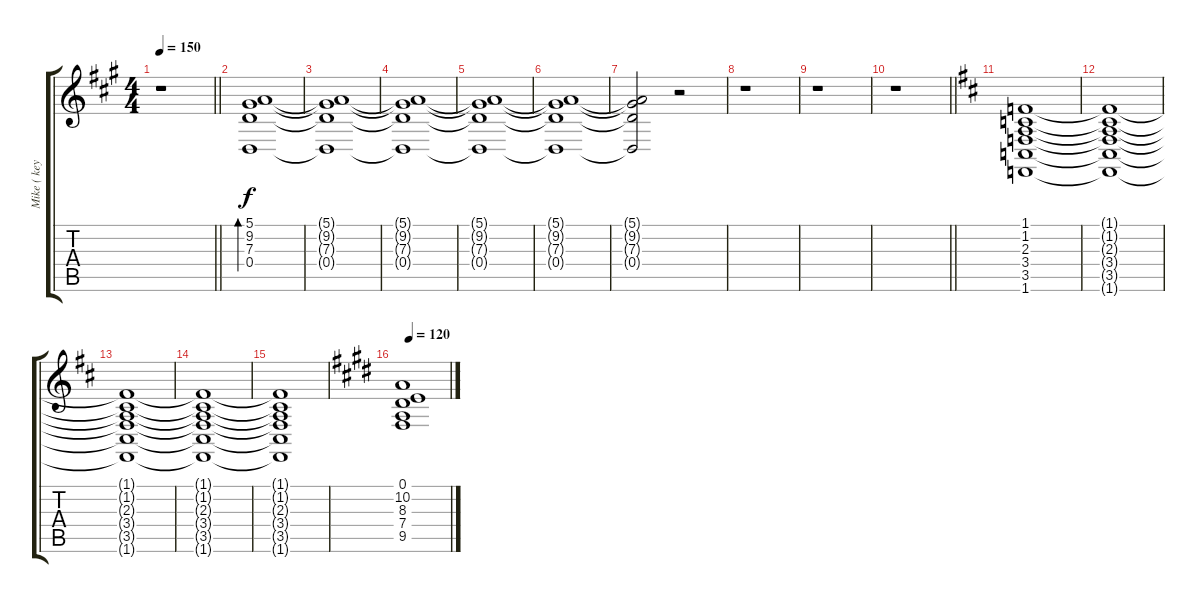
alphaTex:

\track ("Mike ( keyboard )" "Mike ( key") {instrument tremolostrings}
\staff {score tabs}
\tuning (E4 B3 G3 D3 A2 E2) {hide}
\ts (4 4)
\tempo 150
\clef g2
\barLineRight lightlight
\ks a
r.1{dy f instrument tremolostrings} |
\section ("" " ")
(5.1 9.2 7.3 0.4).1{bd 60} |
(5.1{t} 9.2{t} 7.3{t} 0.4{t}).1 |
(5.1{t} 9.2{t} 7.3{t} 0.4{t}).1 |
(5.1{t} 9.2{t} 7.3{t} 0.4{t}).1 |
(5.1{t} 9.2{t} 7.3{t} 0.4{t}).1 |
(5.1{t} 9.2{t} 7.3{t} 0.4{t}).2 r.2 |
r.1 |
r.1 |
\barLineRight lightlight
r.1 |
\section ("" " ")
\ks d
(1.1 1.2 2.3 3.4 3.5 1.6).1 |
(1.1{t} 1.2{t} 2.3{t} 3.4{t} 3.5{t} 1.6{t}).1 |
(1.1{t} 1.2{t} 2.3{t} 3.4{t} 3.5{t} 1.6{t}).1 |
(1.1{t} 1.2{t} 2.3{t} 3.4{t} 3.5{t} 1.6{t}).1 |
(1.1{t} 1.2{t} 2.3{t} 3.4{t} 3.5{t} 1.6{t}).1 |
\tempo 120
\ks e
(0.1 10.2 8.3 7.4 9.5).1
